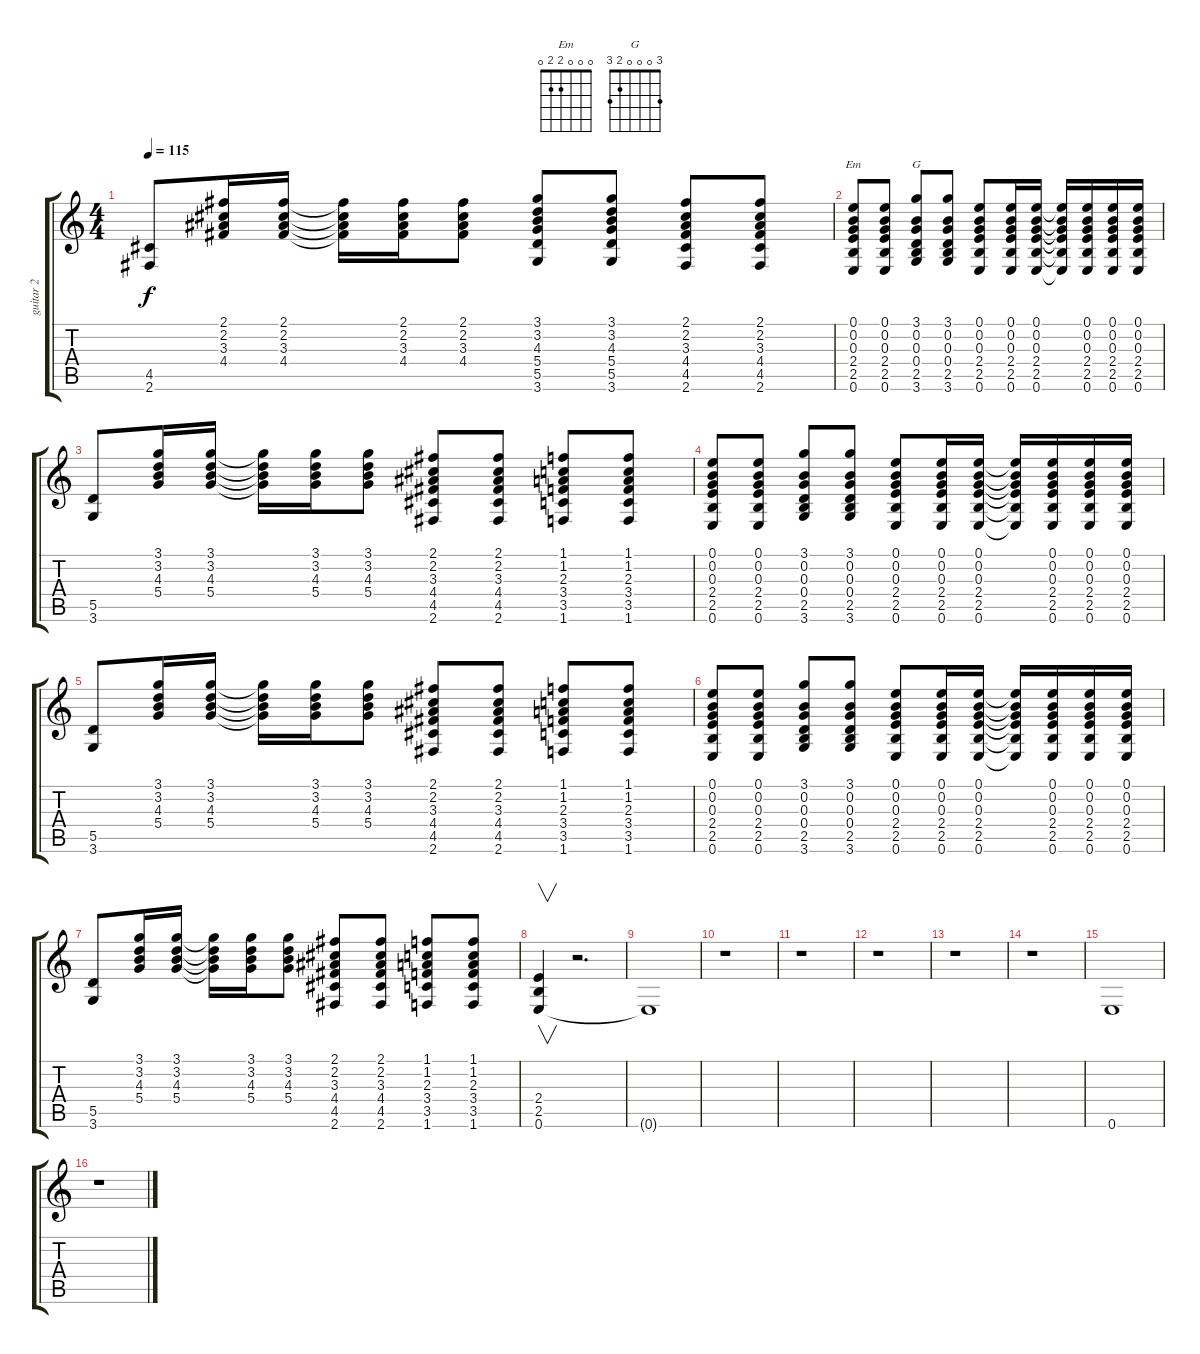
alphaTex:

\track ("guitar 2" "guitar 2") {instrument distortionguitar}
\staff {score tabs}
\tuning (E4 B3 G3 D3 A2 E2) {hide}
\chord ("Em" 0 0 0 2 2 0)
\chord ("G" 3 0 0 0 2 3)
\ts (4 4)
\tempo 115
\clef g2
\ks c
(4.5 2.6).8{dy f} (2.1 2.2 3.3 4.4).16 (2.1 2.2 3.3 4.4).16 (2.1{t} 2.2{t} 3.3{t} 4.4{t}).16 (2.1 2.2 3.3 4.4).16 (2.1 2.2 3.3 4.4).8 (3.1 3.2 4.3 5.4 5.5 3.6).8 (3.1 3.2 4.3 5.4 5.5 3.6).8 (2.1 2.2 3.3 4.4 4.5 2.6).8 (2.1 2.2 3.3 4.4 4.5 2.6).8 |
(0.1 0.2 0.3 2.4 2.5 0.6).8{ch "Em"} (0.1 0.2 0.3 2.4 2.5 0.6).8 (3.1 0.2 0.3 0.4 2.5 3.6).8{ch "G"} (3.1 0.2 0.3 0.4 2.5 3.6).8 (0.1 0.2 0.3 2.4 2.5 0.6).8 (0.1 0.2 0.3 2.4 2.5 0.6).16 (0.1 0.2 0.3 2.4 2.5 0.6).16 (0.1{t} 0.2{t} 0.3{t} 2.4{t} 2.5{t} 0.6{t}).16 (0.1 0.2 0.3 2.4 2.5 0.6).16 (0.1 0.2 0.3 2.4 2.5 0.6).16 (0.1 0.2 0.3 2.4 2.5 0.6).16 |
(5.5 3.6).8 (3.1 3.2 4.3 5.4).16 (3.1 3.2 4.3 5.4).16 (3.1{t} 3.2{t} 4.3{t} 5.4{t}).16 (3.1 3.2 4.3 5.4).16 (3.1 3.2 4.3 5.4).8 (2.1 2.2 3.3 4.4 4.5 2.6).8 (2.1 2.2 3.3 4.4 4.5 2.6).8 (1.1 1.2 2.3 3.4 3.5 1.6).8 (1.1 1.2 2.3 3.4 3.5 1.6).8 |
(0.1 0.2 0.3 2.4 2.5 0.6).8 (0.1 0.2 0.3 2.4 2.5 0.6).8 (3.1 0.2 0.3 0.4 2.5 3.6).8 (3.1 0.2 0.3 0.4 2.5 3.6).8 (0.1 0.2 0.3 2.4 2.5 0.6).8 (0.1 0.2 0.3 2.4 2.5 0.6).16 (0.1 0.2 0.3 2.4 2.5 0.6).16 (0.1{t} 0.2{t} 0.3{t} 2.4{t} 2.5{t} 0.6{t}).16 (0.1 0.2 0.3 2.4 2.5 0.6).16 (0.1 0.2 0.3 2.4 2.5 0.6).16 (0.1 0.2 0.3 2.4 2.5 0.6).16 |
(5.5 3.6).8 (3.1 3.2 4.3 5.4).16 (3.1 3.2 4.3 5.4).16 (3.1{t} 3.2{t} 4.3{t} 5.4{t}).16 (3.1 3.2 4.3 5.4).16 (3.1 3.2 4.3 5.4).8 (2.1 2.2 3.3 4.4 4.5 2.6).8 (2.1 2.2 3.3 4.4 4.5 2.6).8 (1.1 1.2 2.3 3.4 3.5 1.6).8 (1.1 1.2 2.3 3.4 3.5 1.6).8 |
(0.1 0.2 0.3 2.4 2.5 0.6).8 (0.1 0.2 0.3 2.4 2.5 0.6).8 (3.1 0.2 0.3 0.4 2.5 3.6).8 (3.1 0.2 0.3 0.4 2.5 3.6).8 (0.1 0.2 0.3 2.4 2.5 0.6).8 (0.1 0.2 0.3 2.4 2.5 0.6).16 (0.1 0.2 0.3 2.4 2.5 0.6).16 (0.1{t} 0.2{t} 0.3{t} 2.4{t} 2.5{t} 0.6{t}).16 (0.1 0.2 0.3 2.4 2.5 0.6).16 (0.1 0.2 0.3 2.4 2.5 0.6).16 (0.1 0.2 0.3 2.4 2.5 0.6).16 |
(5.5 3.6).8 (3.1 3.2 4.3 5.4).16 (3.1 3.2 4.3 5.4).16 (3.1{t} 3.2{t} 4.3{t} 5.4{t}).16 (3.1 3.2 4.3 5.4).16 (3.1 3.2 4.3 5.4).8 (2.1 2.2 3.3 4.4 4.5 2.6).8 (2.1 2.2 3.3 4.4 4.5 2.6).8 (1.1 1.2 2.3 3.4 3.5 1.6).8 (1.1 1.2 2.3 3.4 3.5 1.6).8 |
(2.4 2.5 0.6).4{v} r.2{d} |
0.6{t}.1 |
r.1 |
r.1 |
r.1 |
r.1 |
r.1 |
0.6.1 |
r.1
